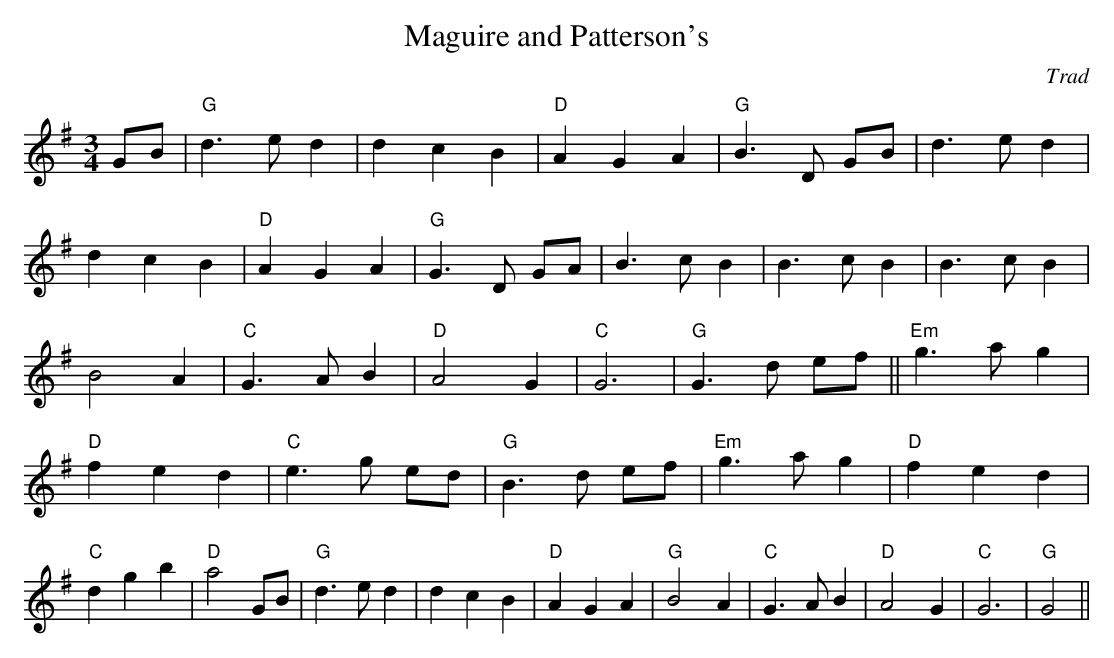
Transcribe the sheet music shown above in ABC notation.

X:1
T:Maguire and Patterson's
C:Trad
M:3/4
L:1/8
E:12
K:G
GB|"G"d3 e d2|d2 c2 B2|"D"A2 G2 A2|"G"B3 D GB|\
d3 e d2|d2 c2 B2|"D"A2 G2 A2|"G"G3 D GA|\
B3 c B2|B3 c B2|B3 c B2|B4 A2|\
"C"G3 A B2|"D"A4 G2|"C"G6|"G"G3 d ef||\
"Em"g3 a g2|"D"f2 e2 d2|"C"e3 g ed|"G"B3 d ef|\
"Em"g3 a g2|"D"f2 e2 d2|"C"d2 g2 b2|"D"a4 GB|\
"G"d3 e d2|d2 c2 B2|"D"A2 G2 A2|"G"B4 A2|\
"C"G3 A B2|"D"A4 G2|"C"G6|"G"G4||**
